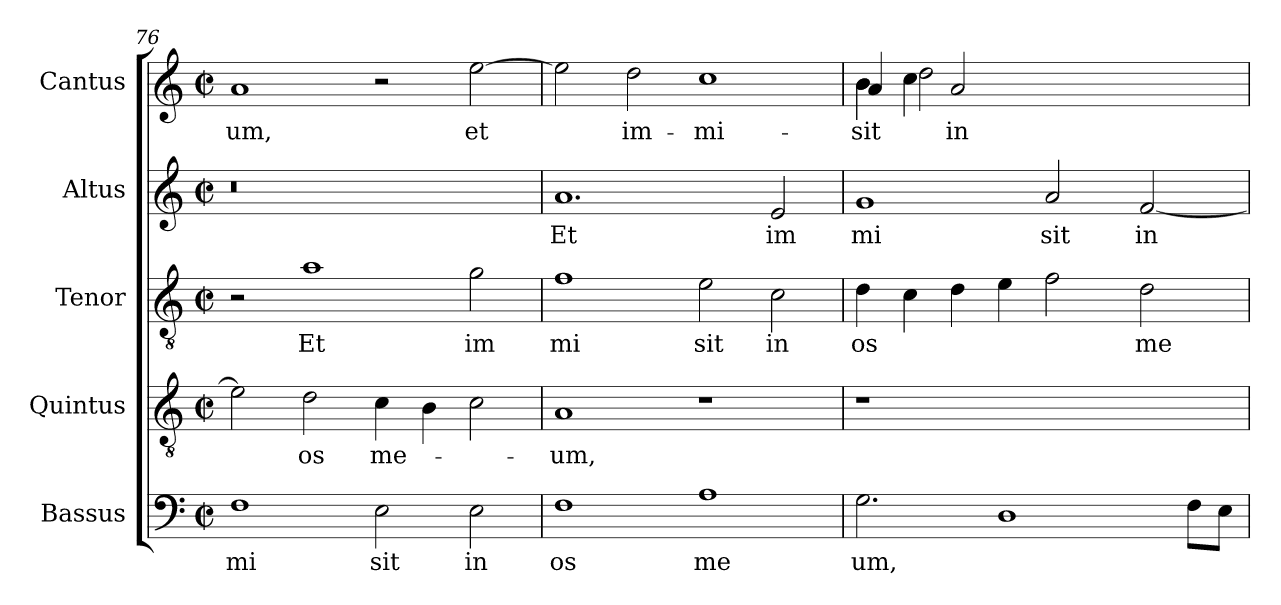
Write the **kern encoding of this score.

**kern	**text	**kern	**text	**kern	**text	**kern	**text	**kern	**text
*part5	*part5	*part4	*part4	*part3	*part3	*part2	*part2	*part1	*part1
*staff5	*staff5	*staff4	*staff4	*staff3	*staff3	*staff2	*staff2	*staff1	*staff1
*I"Bassus	*	*I"Quintus	*	*I"Tenor	*	*I"Altus	*	*I"Cantus	*
*clefF4	*	*clefGv2	*	*clefGv2	*	*clefG2	*	*clefG2	*
*M2/2	*	*M2/2	*	*M2/2	*	*M2/2	*	*M2/2	*
*met(c|)	*	*met(c|)	*	*met(c|)	*	*met(c|)	*	*met(c|)	*
=76	=76	=76	=76	=76	=76	=76	=76	=76	=76
!	!LO:LY:b:cj	!	!	!	!	!	!	!	!LO:LY:b:cj
1F	mi	2e\]	.	2r	.	0r	.	1a	-um,
!	!	!	!LO:LY:b:cj	!	!LO:LY:b:cj	!	!	!	!
.	.	2d\	os	1a	Et	.	.	.	.
!	!LO:LY:b:cj	!	!LO:LY:b	!	!	!	!	!	!
2E\	sit	4c\	me-	.	.	.	.	2r	.
.	.	4B\	.	.	.	.	.	.	.
!	!LO:LY:b:cj	!	!	!	!LO:LY:b:cj	!	!	!	!LO:LY:b:cj
2E\	in	2c\	.	2g\	im	.	.	[>2ee\	et
=77	=77	=77	=77	=77	=77	=77	=77	=77	=77
!	!LO:LY:b:cj	!	!LO:LY:b:cj	!	!LO:LY:b:cj	!	!LO:LY:b:cj	!	!
1F	os	1A	-um,	1f	mi	1.a	Et	2ee\]	.
!	!	!	!	!	!	!	!	!	!LO:LY:b:cj
.	.	.	.	.	.	.	.	2dd\	im-
!	!LO:LY:b:cj	!	!	!	!LO:LY:b:cj	!	!	!	!LO:LY:b:cj
1A	me	1r	.	2e\	sit	.	.	1cc	-mi-
!	!	!	!	!	!LO:LY:b:cj	!	!LO:LY:b:cj	!	!
.	.	.	.	2c\	in	2e/	im	.	.
=78	=78	=78	=78	=78	=78	=78	=78	=78	=78
!	!LO:LY:b	!	!	!	!LO:LY:b:cj	!	!LO:LY:b:cj	!	!LO:LY:b
*	*	*	*	*	*	*	*	*^	*
*	*	*	*	*	*	*	*	*	*^	*
2.G\	um,	1r	.	4d\	os	1g	mi	4b\	4a/	4b\	-sit
.	.	.	.	4c\	.	.	.	4cc\	2dd\	1ryy	.
!	!	!	!	!	!	!	!	!	!	!	!LO:LY:b:cj
.	.	.	.	4d\	.	.	.	2a/	.	.	in
1D	.	.	.	4e\	.	.	.	.	1ryy	.	.
!	!	!	!	!	!	!	!LO:LY:b:cj	!	!	!	!
.	.	1ryy	.	2f\	.	2a/	sit	1ryy	.	.	.
.	.	.	.	.	.	.	.	.	.	2.ryy	.
!	!	!	!	!	!LO:LY:b:cj	!	!LO:LY:b:cj	!	!	!	!
.	.	.	.	2d\	me	[>2f/	in	.	.	.	.
8F\L	.	.	.	.	.	.	.	.	4ryy	.	.
8E\J	.	.	.	.	.	.	.	.	.	.	.
*	*	*	*	*	*	*	*	*v	*v	*v	*
=	=	=	=	=	=	=	=	=	=
*-	*-	*-	*-	*-	*-	*-	*-	*-	*-
